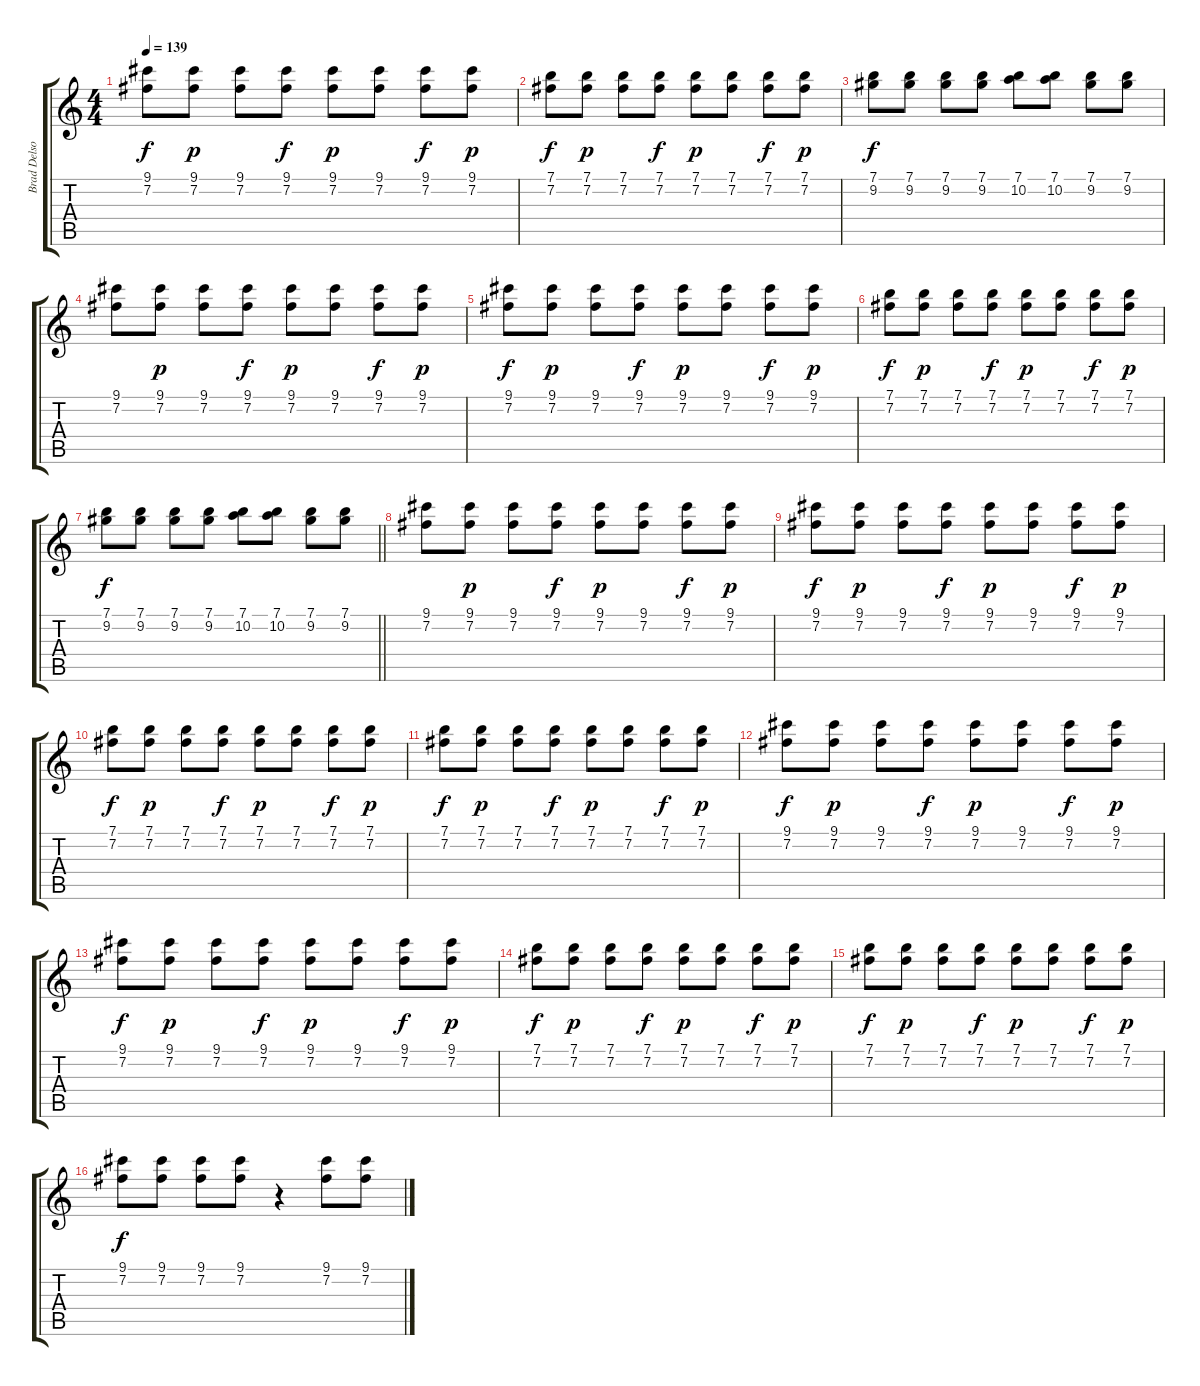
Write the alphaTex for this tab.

\track ("Brad Delson [Gtr.2]" "Brad Delso") {instrument distortionguitar}
\staff {score tabs}
\tuning (E4 B3 G3 D3 A2 D2) {hide}
\ts (4 4)
\tempo 139
\clef g2
\ks c
(9.1 7.2).8{dy f} (9.1 7.2).8{dy p} (9.1 7.2).8 (9.1 7.2).8{dy f} (9.1 7.2).8{dy p} (9.1 7.2).8 (9.1 7.2).8{dy f} (9.1 7.2).8{dy p} |
(7.1 7.2).8{dy f} (7.1 7.2).8{dy p} (7.1 7.2).8 (7.1 7.2).8{dy f} (7.1 7.2).8{dy p} (7.1 7.2).8 (7.1 7.2).8{dy f} (7.1 7.2).8{dy p} |
(7.1 9.2).8{dy f} (7.1 9.2).8 (7.1 9.2).8 (7.1 9.2).8 (7.1 10.2).8 (7.1 10.2).8 (7.1 9.2).8 (7.1 9.2).8 |
(9.1 7.2).8 (9.1 7.2).8{dy p} (9.1 7.2).8 (9.1 7.2).8{dy f} (9.1 7.2).8{dy p} (9.1 7.2).8 (9.1 7.2).8{dy f} (9.1 7.2).8{dy p} |
(9.1 7.2).8{dy f} (9.1 7.2).8{dy p} (9.1 7.2).8 (9.1 7.2).8{dy f} (9.1 7.2).8{dy p} (9.1 7.2).8 (9.1 7.2).8{dy f} (9.1 7.2).8{dy p} |
(7.1 7.2).8{dy f} (7.1 7.2).8{dy p} (7.1 7.2).8 (7.1 7.2).8{dy f} (7.1 7.2).8{dy p} (7.1 7.2).8 (7.1 7.2).8{dy f} (7.1 7.2).8{dy p} |
\barLineRight lightlight
(7.1 9.2).8{dy f} (7.1 9.2).8 (7.1 9.2).8 (7.1 9.2).8 (7.1 10.2).8 (7.1 10.2).8 (7.1 9.2).8 (7.1 9.2).8 |
(9.1 7.2).8 (9.1 7.2).8{dy p} (9.1 7.2).8 (9.1 7.2).8{dy f} (9.1 7.2).8{dy p} (9.1 7.2).8 (9.1 7.2).8{dy f} (9.1 7.2).8{dy p} |
(9.1 7.2).8{dy f} (9.1 7.2).8{dy p} (9.1 7.2).8 (9.1 7.2).8{dy f} (9.1 7.2).8{dy p} (9.1 7.2).8 (9.1 7.2).8{dy f} (9.1 7.2).8{dy p} |
(7.1 7.2).8{dy f} (7.1 7.2).8{dy p} (7.1 7.2).8 (7.1 7.2).8{dy f} (7.1 7.2).8{dy p} (7.1 7.2).8 (7.1 7.2).8{dy f} (7.1 7.2).8{dy p} |
(7.1 7.2).8{dy f} (7.1 7.2).8{dy p} (7.1 7.2).8 (7.1 7.2).8{dy f} (7.1 7.2).8{dy p} (7.1 7.2).8 (7.1 7.2).8{dy f} (7.1 7.2).8{dy p} |
(9.1 7.2).8{dy f} (9.1 7.2).8{dy p} (9.1 7.2).8 (9.1 7.2).8{dy f} (9.1 7.2).8{dy p} (9.1 7.2).8 (9.1 7.2).8{dy f} (9.1 7.2).8{dy p} |
(9.1 7.2).8{dy f} (9.1 7.2).8{dy p} (9.1 7.2).8 (9.1 7.2).8{dy f} (9.1 7.2).8{dy p} (9.1 7.2).8 (9.1 7.2).8{dy f} (9.1 7.2).8{dy p} |
(7.1 7.2).8{dy f} (7.1 7.2).8{dy p} (7.1 7.2).8 (7.1 7.2).8{dy f} (7.1 7.2).8{dy p} (7.1 7.2).8 (7.1 7.2).8{dy f} (7.1 7.2).8{dy p} |
(7.1 7.2).8{dy f} (7.1 7.2).8{dy p} (7.1 7.2).8 (7.1 7.2).8{dy f} (7.1 7.2).8{dy p} (7.1 7.2).8 (7.1 7.2).8{dy f} (7.1 7.2).8{dy p} |
(9.1 7.2).8{dy f} (9.1 7.2).8 (9.1 7.2).8 (9.1 7.2).8 r.4 (9.1 7.2).8 (9.1 7.2).8
